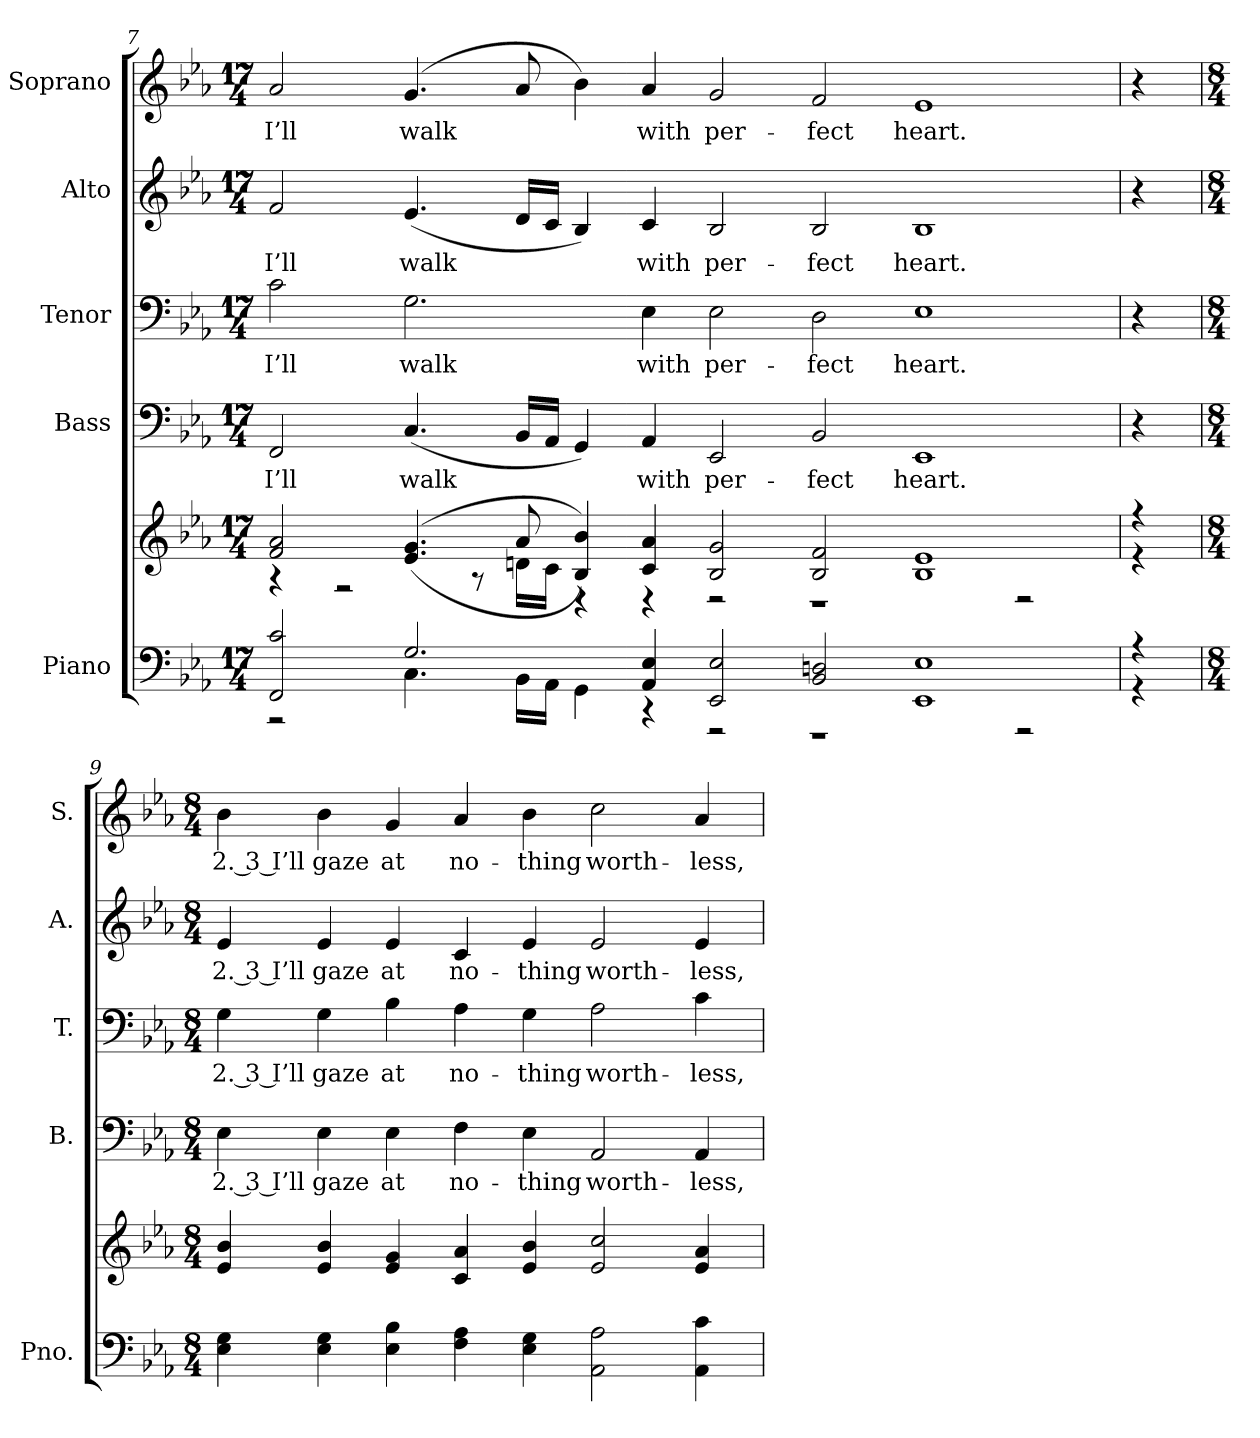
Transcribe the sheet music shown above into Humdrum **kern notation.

**kern	**kern	**kern	**text	**kern	**text	**kern	**text	**kern	**text
*part5	*part5	*part4	*part4	*part3	*part3	*part2	*part2	*part1	*part1
*staff6	*staff5	*staff4	*staff4	*staff3	*staff3	*staff2	*staff2	*staff1	*staff1
*I"Piano	*	*I"Bass	*	*I"Tenor	*	*I"Alto	*	*I"Soprano	*
*I'Pno.	*	*I'B.	*	*I'T.	*	*I'A.	*	*I'S.	*
!!LO:PB:g=z
*clefF4	*clefG2	*clefF4	*	*clefF4	*	*clefG2	*	*clefG2	*
*k[b-e-a-]	*k[b-e-a-]	*k[b-e-a-]	*	*k[b-e-a-]	*	*k[b-e-a-]	*	*k[b-e-a-]	*
*E-:	*E-:	*E-:	*	*E-:	*	*E-:	*	*E-:	*
*M17/4	*M17/4	*M17/4	*	*M17/4	*	*M17/4	*	*M17/4	*
=7	=7	=7	=7	=7	=7	=7	=7	=7	=7
*^	*^	*	*	*	*	*	*	*	*
!	!	!	!	!	!LO:LY:b:color=#000000	!	!	!	!	!	!
!	!	!	!	!	!	!	!LO:LY:b:color=#000000	!	!	!	!
!	!	!	!	!	!	!	!	!	!LO:LY:b:color=#000000	!	!
!	!	!	!	!	!	!	!	!	!	!	!LO:LY:b:color=#000000
2FFi/ 2ci	2r	2fi/ 2a-i	4r	2FFi/	I’ll	2ci\	I’ll	2fi/	I’ll	2a-i/	I’ll
.	.	.	2r	.	.	.	.	.	.	.	.
!	!	!	!	!	!LO:LY:b:color=#000000	!	!	!	!	!	!
!	!	!	!	!	!	!	!LO:LY:b:color=#000000	!	!	!	!
!	!	!	!	!	!	!	!	!	!LO:LY:b:color=#000000	!	!
!	!	!	!	!	!	!	!	!	!	!	!LO:LY:b:color=#000000
2.Gi/	4.Ci\	((4.e-i/ 4.gi	.	(4.Ci/	walk	2.Gi\	walk	(4.e-i/	walk	(4.gi/	walk
.	.	.	8r	.	.	.	.	.	.	.	.
.	16BB-i\LL	8a-i/	16dni\LL	16BB-i/LL	.	.	.	16di/LL	.	8a-i/	.
.	16AA-i\JJ	.	16ci\JJ	16AA-i/JJ	.	.	.	16ci/JJ	.	.	.
.	4GGi\	4B-i/ 4b-i))	4r	4GGi/)	.	.	.	4B-i/)	.	4b-i\)	.
!	!	!	!	!	!LO:LY:b:color=#000000	!	!	!	!	!	!
!	!	!	!	!	!	!	!LO:LY:b:color=#000000	!	!	!	!
!	!	!	!	!	!	!	!	!	!LO:LY:b:color=#000000	!	!
!	!	!	!	!	!	!	!	!	!	!	!LO:LY:b:color=#000000
4AA-i/ 4E-i	4r	4ci/ 4a-i	4r	4AA-i/	with	4E-i\	with	4ci/	with	4a-i/	with
!	!	!	!	!	!LO:LY:b:color=#000000	!	!	!	!	!	!
!	!	!	!	!	!	!	!LO:LY:b:color=#000000	!	!	!	!
!	!	!	!	!	!	!	!	!	!LO:LY:b:color=#000000	!	!
!	!	!	!	!	!	!	!	!	!	!	!LO:LY:b:color=#000000
2EE-i/ 2E-i	2r	2B-i/ 2gi	2r	2EE-i/	per-	2E-i\	per-	2B-i/	per-	2gi/	per-
!	!	!	!	!	!LO:LY:b:color=#000000	!	!	!	!	!	!
!	!	!	!	!	!	!	!LO:LY:b:color=#000000	!	!	!	!
!	!	!	!	!	!	!	!	!	!LO:LY:b:color=#000000	!	!
!	!	!	!	!	!	!	!	!	!	!	!LO:LY:b:color=#000000
2BB-i/ 2Dni	1r	2B-i/ 2fi	1r	2BB-i/	-fect	2Di\	-fect	2B-i/	-fect	2fi/	-fect
!	!	!	!	!	!LO:LY:b:color=#000000	!	!	!	!	!	!
!	!	!	!	!	!	!	!LO:LY:b:color=#000000	!	!	!	!
!	!	!	!	!	!	!	!	!	!LO:LY:b:color=#000000	!	!
!	!	!	!	!	!	!	!	!	!	!	!LO:LY:b:color=#000000
1EE-i 1E-i	.	1B-i 1e-i	.	1EE-i	heart.	1E-i	heart.	1B-i	heart.	1e-i	heart.
.	2r	.	2r	.	.	.	.	.	.	.	.
!!LO:PB:g=z
=8	=8	=8	=8	=8	=8	=8	=8	=8	=8	=8	=8
4r	4r	4r	4r	4r	.	4r	.	4r	.	4r	.
*v	*v	*	*	*	*	*	*	*	*	*	*
*	*v	*v	*	*	*	*	*	*	*	*
=9	=9	=9	=9	=9	=9	=9	=9	=9	=9
*M8/4	*M8/4	*M8/4	*	*M8/4	*	*M8/4	*	*M8/4	*
*^	*^	*	*	*	*	*	*	*	*
!	!	!	!	!	!LO:LY:b:color=#000000	!	!	!	!	!	!
*v	*v	*	*	*	*	*	*	*	*	*	*
*	*v	*v	*	*	*	*	*	*	*	*
*^	*^	*	*	*	*	*	*	*	*
!	!	!	!	!	!	!	!LO:LY:b:color=#000000	!	!	!	!
*v	*v	*	*	*	*	*	*	*	*	*	*
*	*v	*v	*	*	*	*	*	*	*	*
*^	*^	*	*	*	*	*	*	*	*
!	!	!	!	!	!	!	!	!	!LO:LY:b:color=#000000	!	!
*v	*v	*	*	*	*	*	*	*	*	*	*
*	*v	*v	*	*	*	*	*	*	*	*
*^	*^	*	*	*	*	*	*	*	*
!	!	!	!	!	!	!	!	!	!	!	!LO:LY:b:color=#000000
*v	*v	*	*	*	*	*	*	*	*	*	*
*	*v	*v	*	*	*	*	*	*	*	*
4E-i\ 4Gi	4e-i/ 4b-i	4E-i\	2. 3 I’ll	4Gi\	2. 3 I’ll	4e-i/	2. 3 I’ll	4b-i\	2. 3 I’ll
!	!	!	!LO:LY:b:color=#000000	!	!	!	!	!	!
!	!	!	!	!	!LO:LY:b:color=#000000	!	!	!	!
!	!	!	!	!	!	!	!LO:LY:b:color=#000000	!	!
!	!	!	!	!	!	!	!	!	!LO:LY:b:color=#000000
4E-i\ 4Gi	4e-i/ 4b-i	4E-i\	gaze	4Gi\	gaze	4e-i/	gaze	4b-i\	gaze
!	!	!	!LO:LY:b:color=#000000	!	!	!	!	!	!
!	!	!	!	!	!LO:LY:b:color=#000000	!	!	!	!
!	!	!	!	!	!	!	!LO:LY:b:color=#000000	!	!
!	!	!	!	!	!	!	!	!	!LO:LY:b:color=#000000
4E-i\ 4B-i	4e-i/ 4gi	4E-i\	at	4B-i\	at	4e-i/	at	4gi/	at
!	!	!	!LO:LY:b:color=#000000	!	!	!	!	!	!
!	!	!	!	!	!LO:LY:b:color=#000000	!	!	!	!
!	!	!	!	!	!	!	!LO:LY:b:color=#000000	!	!
!	!	!	!	!	!	!	!	!	!LO:LY:b:color=#000000
4Fi\ 4A-i	4ci/ 4a-i	4Fi\	no-	4A-i\	no-	4ci/	no-	4a-i/	no-
!	!	!	!LO:LY:b:color=#000000	!	!	!	!	!	!
!	!	!	!	!	!LO:LY:b:color=#000000	!	!	!	!
!	!	!	!	!	!	!	!LO:LY:b:color=#000000	!	!
!	!	!	!	!	!	!	!	!	!LO:LY:b:color=#000000
4E-i\ 4Gi	4e-i/ 4b-i	4E-i\	-thing	4Gi\	-thing	4e-i/	-thing	4b-i\	-thing
!	!	!	!LO:LY:b:color=#000000	!	!	!	!	!	!
!	!	!	!	!	!LO:LY:b:color=#000000	!	!	!	!
!	!	!	!	!	!	!	!LO:LY:b:color=#000000	!	!
!	!	!	!	!	!	!	!	!	!LO:LY:b:color=#000000
2AA-i\ 2A-i	2e-i/ 2cci	2AA-i/	worth-	2A-i\	worth-	2e-i/	worth-	2cci\	worth-
!	!	!	!LO:LY:b:color=#000000	!	!	!	!	!	!
!	!	!	!	!	!LO:LY:b:color=#000000	!	!	!	!
!	!	!	!	!	!	!	!LO:LY:b:color=#000000	!	!
!	!	!	!	!	!	!	!	!	!LO:LY:b:color=#000000
4AA-i\ 4ci	4e-i/ 4a-i	4AA-i/	-less,	4ci\	-less,	4e-i/	-less,	4a-i/	-less,
=	=	=	=	=	=	=	=	=	=
*-	*-	*-	*-	*-	*-	*-	*-	*-	*-
